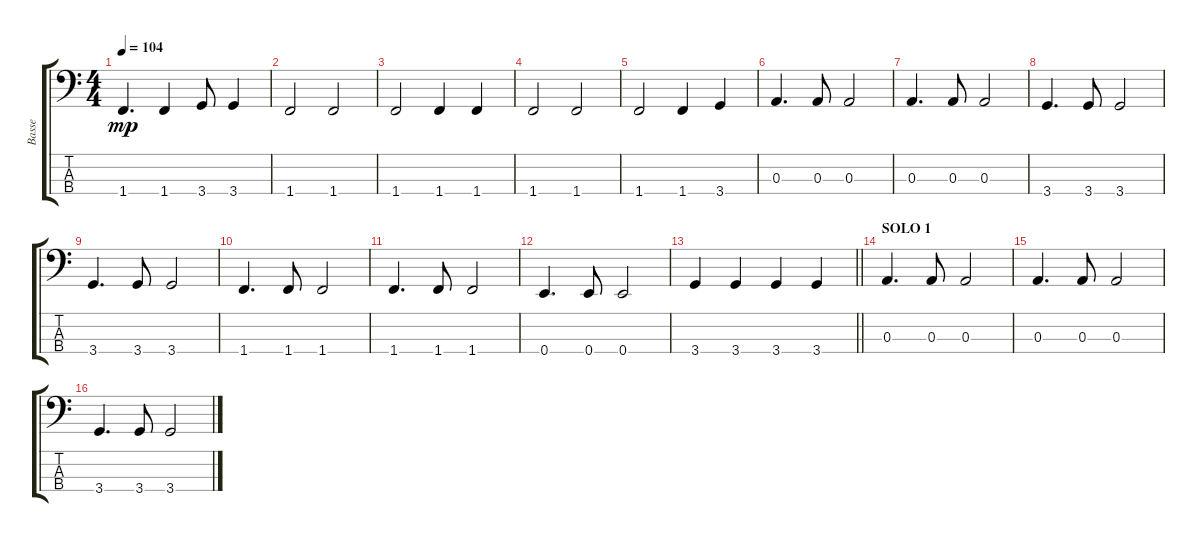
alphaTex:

\track ("Basse" "Basse") {instrument electricbasspick}
\staff {score tabs}
\tuning (G2 D2 A1 E1) {hide}
\ts (4 4)
\tempo 104
\clef f4
\ks c
1.4.4{d dy mp} 1.4.4 3.4.8 3.4.4 |
1.4.2 1.4.2 |
1.4.2 1.4.4 1.4.4 |
1.4.2 1.4.2 |
1.4.2 1.4.4 3.4.4 |
0.3.4{d} 0.3.8 0.3.2 |
0.3.4{d} 0.3.8 0.3.2 |
3.4.4{d} 3.4.8 3.4.2 |
3.4.4{d} 3.4.8 3.4.2 |
1.4.4{d} 1.4.8 1.4.2 |
1.4.4{d} 1.4.8 1.4.2 |
0.4.4{d} 0.4.8 0.4.2 |
\barLineRight lightlight
3.4.4 3.4.4 3.4.4 3.4.4 |
\section ("" "SOLO 1")
0.3.4{d} 0.3.8 0.3.2 |
0.3.4{d} 0.3.8 0.3.2 |
3.4.4{d} 3.4.8 3.4.2
